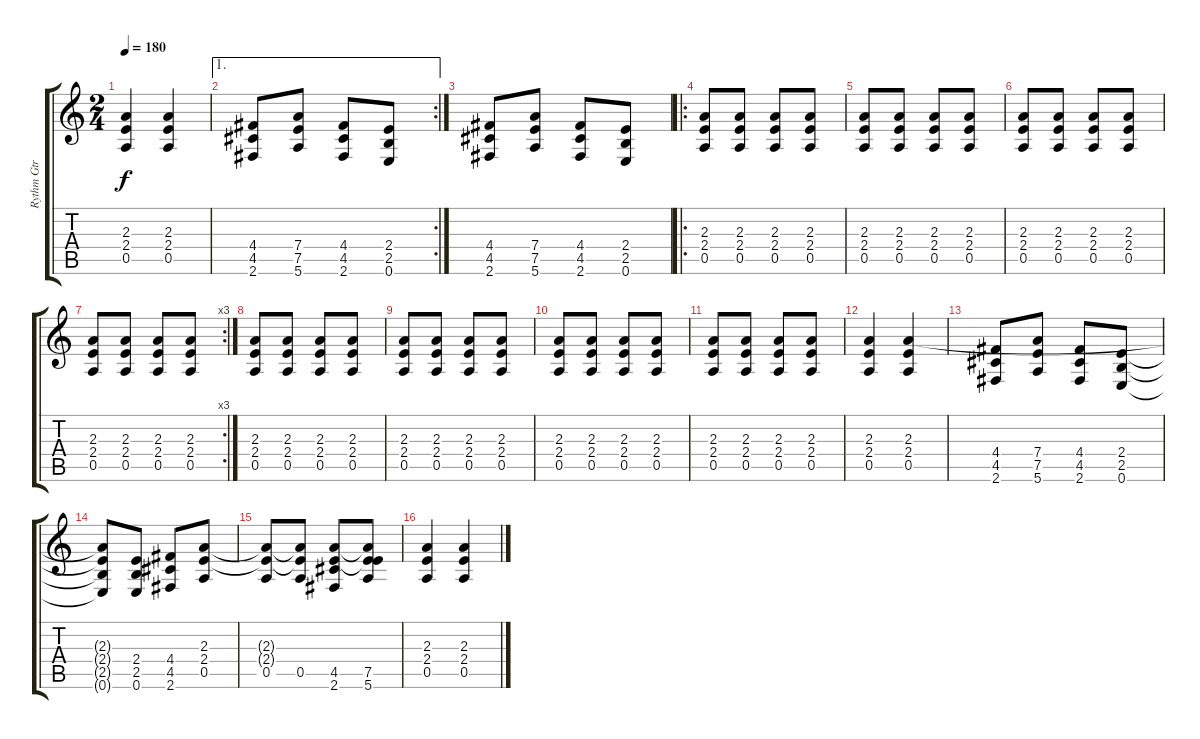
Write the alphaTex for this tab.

\track ("Rythm Gtr" "Rythm Gtr") {instrument distortionguitar}
\staff {score tabs}
\tuning (E4 B3 G3 D3 A2 E2) {hide}
\ts (2 4)
\tempo 180
\clef g2
\ks c
(2.3 2.4 0.5).4{dy f} (2.3 2.4 0.5).4 |
\ae 1
\rc 2
(4.4 4.5 2.6).8 (7.4 7.5 5.6).8 (4.4 4.5 2.6).8 (2.4 2.5 0.6).8 |
(4.4 4.5 2.6).8 (7.4 7.5 5.6).8 (4.4 4.5 2.6).8 (2.4 2.5 0.6).8 |
\ro
(2.3 2.4 0.5).8 (2.3 2.4 0.5).8 (2.3 2.4 0.5).8 (2.3 2.4 0.5).8 |
(2.3 2.4 0.5).8 (2.3 2.4 0.5).8 (2.3 2.4 0.5).8 (2.3 2.4 0.5).8 |
(2.3 2.4 0.5).8 (2.3 2.4 0.5).8 (2.3 2.4 0.5).8 (2.3 2.4 0.5).8 |
\rc 3
(2.3 2.4 0.5).8 (2.3 2.4 0.5).8 (2.3 2.4 0.5).8 (2.3 2.4 0.5).8 |
(2.3 2.4 0.5).8 (2.3 2.4 0.5).8 (2.3 2.4 0.5).8 (2.3 2.4 0.5).8 |
(2.3 2.4 0.5).8 (2.3 2.4 0.5).8 (2.3 2.4 0.5).8 (2.3 2.4 0.5).8 |
(2.3 2.4 0.5).8 (2.3 2.4 0.5).8 (2.3 2.4 0.5).8 (2.3 2.4 0.5).8 |
(2.3 2.4 0.5).8 (2.3 2.4 0.5).8 (2.3 2.4 0.5).8 (2.3 2.4 0.5).8 |
(2.3 2.4 0.5).4 (2.3 2.4 0.5).4 |
(4.4 4.5 2.6).8 (7.4 7.5 5.6).8 (4.4 4.5 2.6).8 (2.4 2.5 0.6).8 |
(2.3{t} 2.4{t} 2.5{t} 0.6{t}).8 (2.4 2.5 0.6).8 (4.4 4.5 2.6).8 (2.3 2.4 0.5).8 |
(2.3{t} 2.4{t} 0.5).8 (2.3{t} 2.4{t} 0.5).8 (2.3{t} 2.4{t} 4.5 2.6).8 (2.3{t} 2.4{t} 7.5 5.6).8 |
(2.3 2.4 0.5).4 (2.3 2.4 0.5).4
